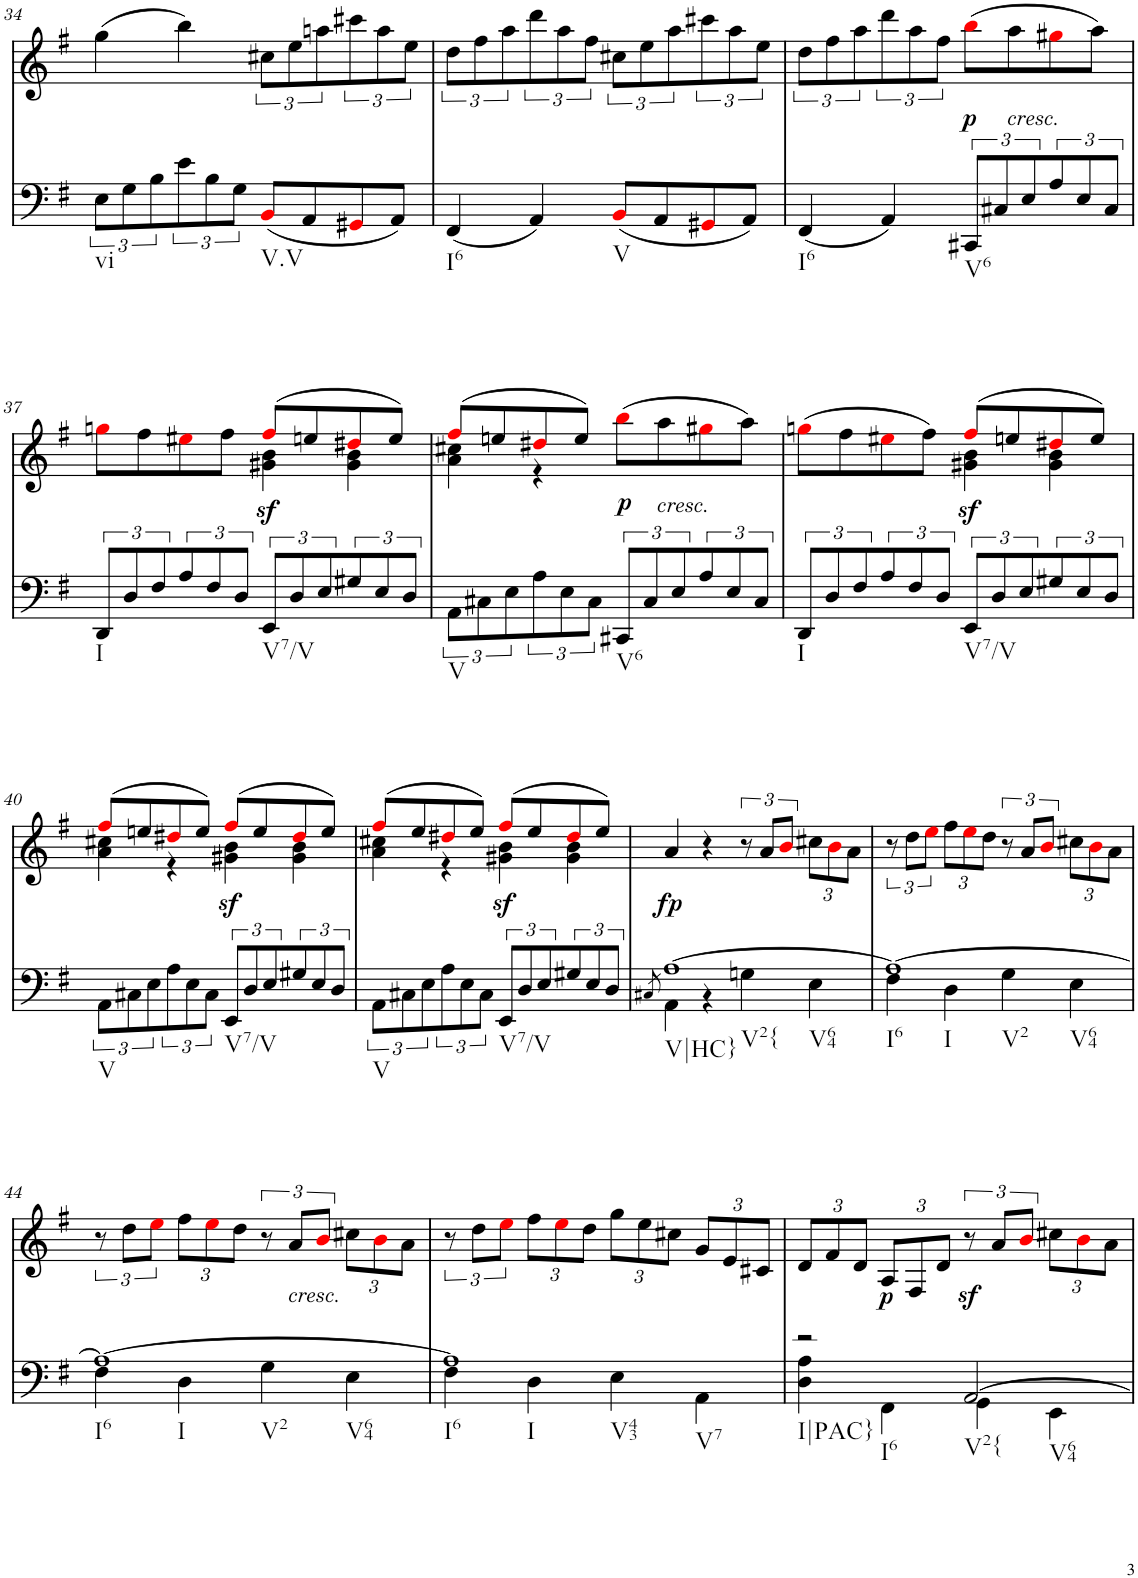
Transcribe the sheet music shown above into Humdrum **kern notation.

**kern	**kern	**text	**dynam
*part2	*part1	*part1	*part1
*staff2	*staff1	*staff1	*staff1
*I"piano	*I"piano	*	*
*I'Pno	*I'Pno	*	*
!!LO:PB:g=z
*clefF4	*clefG2	*	*
*k[f#]	*k[f#]	*	*
*G:	*G:	*	*
*M2/2	*M2/2	*	*
*met(c|)	*met(c|)	*	*
=34	=34	=34	=34
!LO:TX:b:t=vi	!	!	!
12E\L	(4gg\	.	.
12G\	.	.	.
12B\	.	.	.
12e\	4bb\)	.	.
12B\	.	.	.
12G\J	.	.	.
!LO:TX:b:t=V.V	!	!	!
!	!	!LO:LY:b	!
(8BBi/L	12cc#X\L	f	.
.	12ee\	.	.
8AA/	.	.	.
.	12aan\	.	.
8GG#Xi/	12ccc#X\	.	.
.	12aa\	.	.
8AA/J)	.	.	.
.	12ee\J	.	.
=35	=35	=35	=35
!LO:TX:b:t=I6	!	!	!
(4FF#/	12dd\L	.	.
.	12ff#\	.	.
.	12aa\	.	.
4AA/)	12ddd\	.	.
.	12aa\	.	.
.	12ff#\J	.	.
!LO:TX:b:t=V	!	!	!
(8BBi/L	12cc#X\L	.	.
.	12ee\	.	.
8AA/	.	.	.
.	12aa\	.	.
8GG#Xi/	12ccc#X\	.	.
.	12aa\	.	.
8AA/J)	.	.	.
.	12ee\J	.	.
=36	=36	=36	=36
!LO:TX:b:t=I6	!	!	!
(4FF#/	12dd\L	.	.
.	12ff#\	.	.
.	12aa\	.	.
4AA/)	12ddd\	.	.
.	12aa\	.	.
.	12ff#\J	.	.
!LO:TX:b:t=V6	!	!	!
!	!	!LO:LY:b	!LO:DY:b
12CC#X/L	(8bbi\L	p <	p
12C#X/	.	.	.
!	!LO:TX:b:i:t=cresc.	!	!
.	8aa\	.	.
12E/	.	.	.
12A/	8gg#Xi\	.	.
12E/	.	.	.
.	8aa\J)	.	.
12C#/J	.	.	.
!!LO:LB:g=z
=37	=37	=37	=37
*	*^	*	*
!LO:TX:b:t=I	!	!	!	!
12DD/L	8ggni\L	2ryy	.	.
12D/	.	.	.	.
.	8ff#\	.	.	.
12F#/	.	.	.	.
12A/	8ee#Xi\	.	.	.
12F#/	.	.	.	.
.	8ff#\J	.	.	.
12D/J	.	.	.	.
!LO:TX:b:t=V7/V	!	!	!	!
!	!	!	!LO:LY:b	!LO:DY:b
12EE/L	(8ff#i/L	4g#X\ 4b\	sf	sf
12D/	.	.	.	.
.	8een/	.	.	.
12E/	.	.	.	.
12G#X/	8dd#Xi/	4g#\ 4b\	.	.
12E/	.	.	.	.
.	8ee/J)	.	.	.
12D/J	.	.	.	.
=38	=38	=38	=38	=38
!LO:TX:b:t=V	!	!	!	!
12AA\L	(8ff#i/L	4a\ 4cc#X\	.	.
12C#X\	.	.	.	.
.	8een/	.	.	.
12E\	.	.	.	.
12A\	8dd#Xi/	4r	.	.
12E\	.	.	.	.
.	8ee/J)	.	.	.
12C#\J	.	.	.	.
!LO:TX:b:t=V6	!	!	!	!
!	!	!	!	!LO:DY:b
12CC#X/L	(>8bbi\L	2ryy	.	p
12C#/	.	.	.	.
!	!LO:TX:b:i:t=cresc.	!	!	!
.	8aa\	.	.	.
12E/	.	.	.	.
12A/	8gg#Xi\	.	.	.
12E/	.	.	.	.
.	8aa\J)	.	.	.
12C#/J	.	.	.	.
=39	=39	=39	=39	=39
!LO:TX:b:t=I	!	!	!	!
12DD/L	(>8ggni\L	2ryy	.	.
12D/	.	.	.	.
.	8ff#\	.	.	.
12F#/	.	.	.	.
12A/	8ee#Xi\	.	.	.
12F#/	.	.	.	.
.	8ff#\J)	.	.	.
12D/J	.	.	.	.
!LO:TX:b:t=V7/V	!	!	!	!
!	!	!	!LO:LY:b	!LO:DY:b
12EE/L	(8ff#i/L	4g#X\ 4b\	sf	sf
12D/	.	.	.	.
.	8een/	.	.	.
12E/	.	.	.	.
12G#X/	8dd#Xi/	4g#\ 4b\	.	.
12E/	.	.	.	.
.	8ee/J)	.	.	.
12D/J	.	.	.	.
!!LO:LB:g=z	!!
=40	=40	=40	=40	=40
!LO:TX:b:t=V	!	!	!	!
12AA\L	(8ff#i/L	4a\ 4cc#X\	.	.
12C#X\	.	.	.	.
.	8een/	.	.	.
12E\	.	.	.	.
12A\	8dd#Xi/	4r	.	.
12E\	.	.	.	.
.	8ee/J)	.	.	.
12C#\J	.	.	.	.
!LO:TX:b:t=V7/V	!	!	!	!
!	!	!	!LO:LY:b	!LO:DY:b
12EE/L	(8ff#i/L	4g#X\ 4b\	sf	sf
12D/	.	.	.	.
.	8ee/	.	.	.
12E/	.	.	.	.
12G#X/	8dd#i/	4g#\ 4b\	.	.
12E/	.	.	.	.
.	8ee/J)	.	.	.
12D/J	.	.	.	.
=41	=41	=41	=41	=41
!LO:TX:b:t=V	!	!	!	!
12AA\L	(8ff#i/L	4a\ 4cc#X\	.	.
12C#X\	.	.	.	.
.	8ee/	.	.	.
12E\	.	.	.	.
12A\	8dd#Xi/	4r	.	.
12E\	.	.	.	.
.	8ee/J)	.	.	.
12C#\J	.	.	.	.
!LO:TX:b:t=V7/V	!	!	!	!
!	!	!	!LO:LY:b	!LO:DY:b
12EE/L	(8ff#i/L	4g#X\ 4b\	sf	sf
12D/	.	.	.	.
.	8ee/	.	.	.
12E/	.	.	.	.
12G#X/	8dd#i/	4g#\ 4b\	.	.
12E/	.	.	.	.
.	8ee/J)	.	.	.
12D/J	.	.	.	.
*	*v	*v	*	*
=42	=42	=42	=42
8qC#X/	.	.	.
*^	*	*	*
!LO:TX:b:t=V|HC}	!	!	!	!
!LO:TX:b:t=V2{	!	!	!	!
!LO:TX:b:t=V64	!	!	!	!
!	!	!	!LO:LY:b	!LO:DY:b
[1A	4AA\	4a/	fp	fp
.	4r	4r	.	.
.	4Gn\	12r	.	.
.	.	12a/L	.	.
.	.	12bi/J	.	.
*	*	*Xbrackettup	*	*
.	4E\	12cc#X\L	.	.
.	.	12bi\	.	.
.	.	12a\J	.	.
=43	=43	=43	=43	=43
*	*	*brackettup	*	*
!LO:TX:b:t=I6	!	!	!	!
!LO:TX:b:t=I	!	!	!	!
!LO:TX:b:t=V2	!	!	!	!
!LO:TX:b:t=V64	!	!	!	!
1A_	4F#\	12r	.	.
.	.	12dd\L	.	.
.	.	12eei\J	.	.
*	*	*Xbrackettup	*	*
.	4D\	12ff#\L	.	.
.	.	12eei\	.	.
.	.	12dd\J	.	.
*	*	*brackettup	*	*
.	4G\	12r	.	.
.	.	12a/L	.	.
.	.	12bi/J	.	.
*	*	*Xbrackettup	*	*
.	4E\	12cc#X\L	.	.
.	.	12bi\	.	.
.	.	12a\J	.	.
!!LO:LB:g=z
=44	=44	=44	=44	=44
*	*	*brackettup	*	*
!LO:TX:b:t=I6	!	!	!	!
!LO:TX:b:t=I	!	!	!	!
!LO:TX:b:t=V2	!	!	!	!
!LO:TX:b:t=V64	!	!	!	!
1A_	4F#\	12r	.	.
.	.	12dd\L	.	.
.	.	12eei\J	.	.
*	*	*Xbrackettup	*	*
.	4D\	12ff#\L	.	.
.	.	12eei\	.	.
.	.	12dd\J	.	.
*	*	*brackettup	*	*
.	4G\	12r	.	.
!	!	!LO:TX:b:i:t=cresc.	!	!
!	!	!	!LO:LY:b	!
.	.	12a/L	<	.
.	.	12bi/J	.	.
*	*	*Xbrackettup	*	*
.	4E\	12cc#X\L	.	.
.	.	12bi\	.	.
.	.	12a\J	.	.
=45	=45	=45	=45	=45
*	*	*brackettup	*	*
!LO:TX:b:t=I6	!	!	!	!
!LO:TX:b:t=I	!	!	!	!
!LO:TX:b:t=V43	!	!	!	!
!LO:TX:b:t=V7	!	!	!	!
1A]	4F#\	12r	.	.
.	.	12dd\L	.	.
.	.	12eei\J	.	.
*	*	*Xbrackettup	*	*
.	4D\	12ff#\L	.	.
.	.	12eei\	.	.
.	.	12dd\J	.	.
.	4E\	12gg\L	.	.
.	.	12ee\	.	.
.	.	12cc#X\J	.	.
.	4AA\	12g/L	.	.
.	.	12e/	.	.
.	.	12c#X/J	.	.
=46	=46	=46	=46	=46
!LO:TX:b:t=I|PAC}	!	!	!	!
!LO:TX:b:t=I6	!	!	!	!
2r	4D\ 4A\	12d/L	.	.
.	.	12f#/	.	.
.	.	12d/J	.	.
!	!	!	!LO:LY:b	!LO:DY:b
.	4FF#\	12A/L	p	p
.	.	12F#/	.	.
.	.	12d/J	.	.
*	*	*brackettup	*	*
!LO:TX:b:t=V2{	!	!	!	!
!LO:TX:b:t=V64	!	!	!	!
!	!	!	!LO:LY:b	!LO:DY:b
[2AA/	4GG\	12r	sfp	sf
.	.	12a/L	.	.
.	.	12bi/J	.	.
*	*	*Xbrackettup	*	*
.	4EE\	12cc#X\L	.	.
.	.	12bi\	.	.
.	.	12a\J	.	.
*v	*v	*	*	*
=	=	=	=
*-	*-	*-	*-
